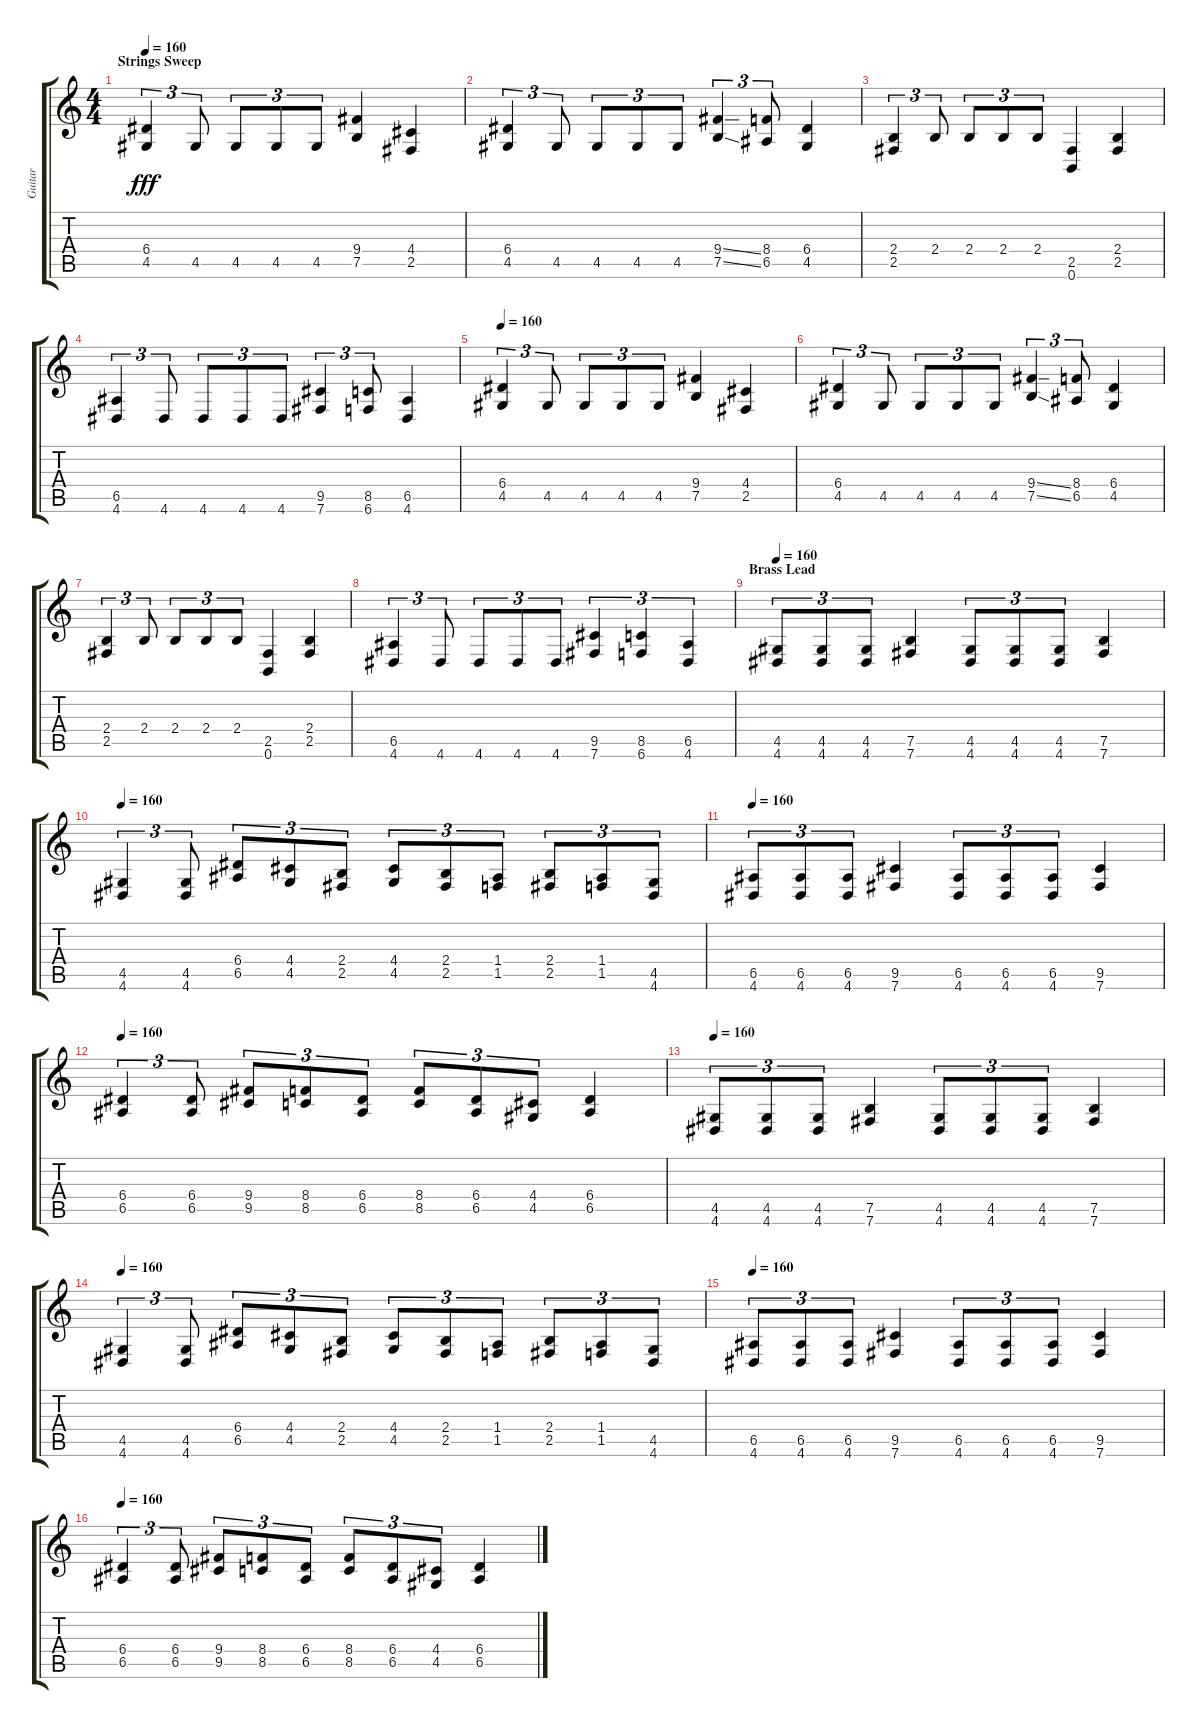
\track ("Guitar" "Guitar") {instrument distortionguitar}
\staff {score tabs}
\tuning (B3 Gb3 D3 A2 E2 B1) {hide}
\ts (4 4)
\section ("" "Strings Sweep")
\tempo 160
\clef g2
\ks c
(6.4 4.5).4{tu (3 2) dy fff} 4.5.8{tu (3 2)} 4.5.8{tu (3 2)} 4.5.8{tu (3 2)} 4.5.8{tu (3 2)} (9.4 7.5).4 (4.4 2.5).4 |
(6.4 4.5).4{tu (3 2)} 4.5.8{tu (3 2)} 4.5.8{tu (3 2)} 4.5.8{tu (3 2)} 4.5.8{tu (3 2)} (9.4{ss} 7.5{ss}).4{tu (3 2)} (8.4 6.5).8{tu (3 2)} (6.4 4.5).4 |
(2.4 2.5).4{tu (3 2)} 2.4.8{tu (3 2)} 2.4.8{tu (3 2)} 2.4.8{tu (3 2)} 2.4.8{tu (3 2)} (2.5 0.6).4 (2.4 2.5).4 |
(6.5 4.6).4{tu (3 2)} 4.6.8{tu (3 2)} 4.6.8{tu (3 2)} 4.6.8{tu (3 2)} 4.6.8{tu (3 2)} (9.5 7.6).4{tu (3 2)} (8.5 6.6).8{tu (3 2)} (6.5 4.6).4 |
\tempo 160
(6.4 4.5).4{tu (3 2)} 4.5.8{tu (3 2)} 4.5.8{tu (3 2)} 4.5.8{tu (3 2)} 4.5.8{tu (3 2)} (9.4 7.5).4 (4.4 2.5).4 |
(6.4 4.5).4{tu (3 2)} 4.5.8{tu (3 2)} 4.5.8{tu (3 2)} 4.5.8{tu (3 2)} 4.5.8{tu (3 2)} (9.4{ss} 7.5{ss}).4{tu (3 2)} (8.4 6.5).8{tu (3 2)} (6.4 4.5).4 |
(2.4 2.5).4{tu (3 2)} 2.4.8{tu (3 2)} 2.4.8{tu (3 2)} 2.4.8{tu (3 2)} 2.4.8{tu (3 2)} (2.5 0.6).4 (2.4 2.5).4 |
(6.5 4.6).4{tu (3 2)} 4.6.8{tu (3 2)} 4.6.8{tu (3 2)} 4.6.8{tu (3 2)} 4.6.8{tu (3 2)} (9.5 7.6).4{tu (3 2)} (8.5 6.6).4{tu (3 2)} (6.5 4.6).4{tu (3 2)} |
\section ("" "Brass Lead")
\tempo 160
(4.5 4.6).8{tu (3 2)} (4.5 4.6).8{tu (3 2)} (4.5 4.6).8{tu (3 2)} (7.5 7.6).4 (4.5 4.6).8{tu (3 2)} (4.5 4.6).8{tu (3 2)} (4.5 4.6).8{tu (3 2)} (7.5 7.6).4 |
\tempo 160
(4.5 4.6).4{tu (3 2)} (4.5 4.6).8{tu (3 2)} (6.4 6.5).8{tu (3 2)} (4.4 4.5).8{tu (3 2)} (2.4 2.5).8{tu (3 2)} (4.4 4.5).8{tu (3 2)} (2.4 2.5).8{tu (3 2)} (1.4 1.5).8{tu (3 2)} (2.4 2.5).8{tu (3 2)} (1.4 1.5).8{tu (3 2)} (4.5 4.6).8{tu (3 2)} |
\tempo 160
(6.5 4.6).8{tu (3 2)} (6.5 4.6).8{tu (3 2)} (6.5 4.6).8{tu (3 2)} (9.5 7.6).4 (6.5 4.6).8{tu (3 2)} (6.5 4.6).8{tu (3 2)} (6.5 4.6).8{tu (3 2)} (9.5 7.6).4 |
\tempo 160
(6.4 6.5).4{tu (3 2)} (6.4 6.5).8{tu (3 2)} (9.4 9.5).8{tu (3 2)} (8.4 8.5).8{tu (3 2)} (6.4 6.5).8{tu (3 2)} (8.4 8.5).8{tu (3 2)} (6.4 6.5).8{tu (3 2)} (4.4 4.5).8{tu (3 2)} (6.4 6.5).4 |
\tempo 160
(4.5 4.6).8{tu (3 2)} (4.5 4.6).8{tu (3 2)} (4.5 4.6).8{tu (3 2)} (7.5 7.6).4 (4.5 4.6).8{tu (3 2)} (4.5 4.6).8{tu (3 2)} (4.5 4.6).8{tu (3 2)} (7.5 7.6).4 |
\tempo 160
(4.5 4.6).4{tu (3 2)} (4.5 4.6).8{tu (3 2)} (6.4 6.5).8{tu (3 2)} (4.4 4.5).8{tu (3 2)} (2.4 2.5).8{tu (3 2)} (4.4 4.5).8{tu (3 2)} (2.4 2.5).8{tu (3 2)} (1.4 1.5).8{tu (3 2)} (2.4 2.5).8{tu (3 2)} (1.4 1.5).8{tu (3 2)} (4.5 4.6).8{tu (3 2)} |
\tempo 160
(6.5 4.6).8{tu (3 2)} (6.5 4.6).8{tu (3 2)} (6.5 4.6).8{tu (3 2)} (9.5 7.6).4 (6.5 4.6).8{tu (3 2)} (6.5 4.6).8{tu (3 2)} (6.5 4.6).8{tu (3 2)} (9.5 7.6).4 |
\tempo 160
(6.4 6.5).4{tu (3 2)} (6.4 6.5).8{tu (3 2)} (9.4 9.5).8{tu (3 2)} (8.4 8.5).8{tu (3 2)} (6.4 6.5).8{tu (3 2)} (8.4 8.5).8{tu (3 2)} (6.4 6.5).8{tu (3 2)} (4.4 4.5).8{tu (3 2)} (6.4 6.5).4
